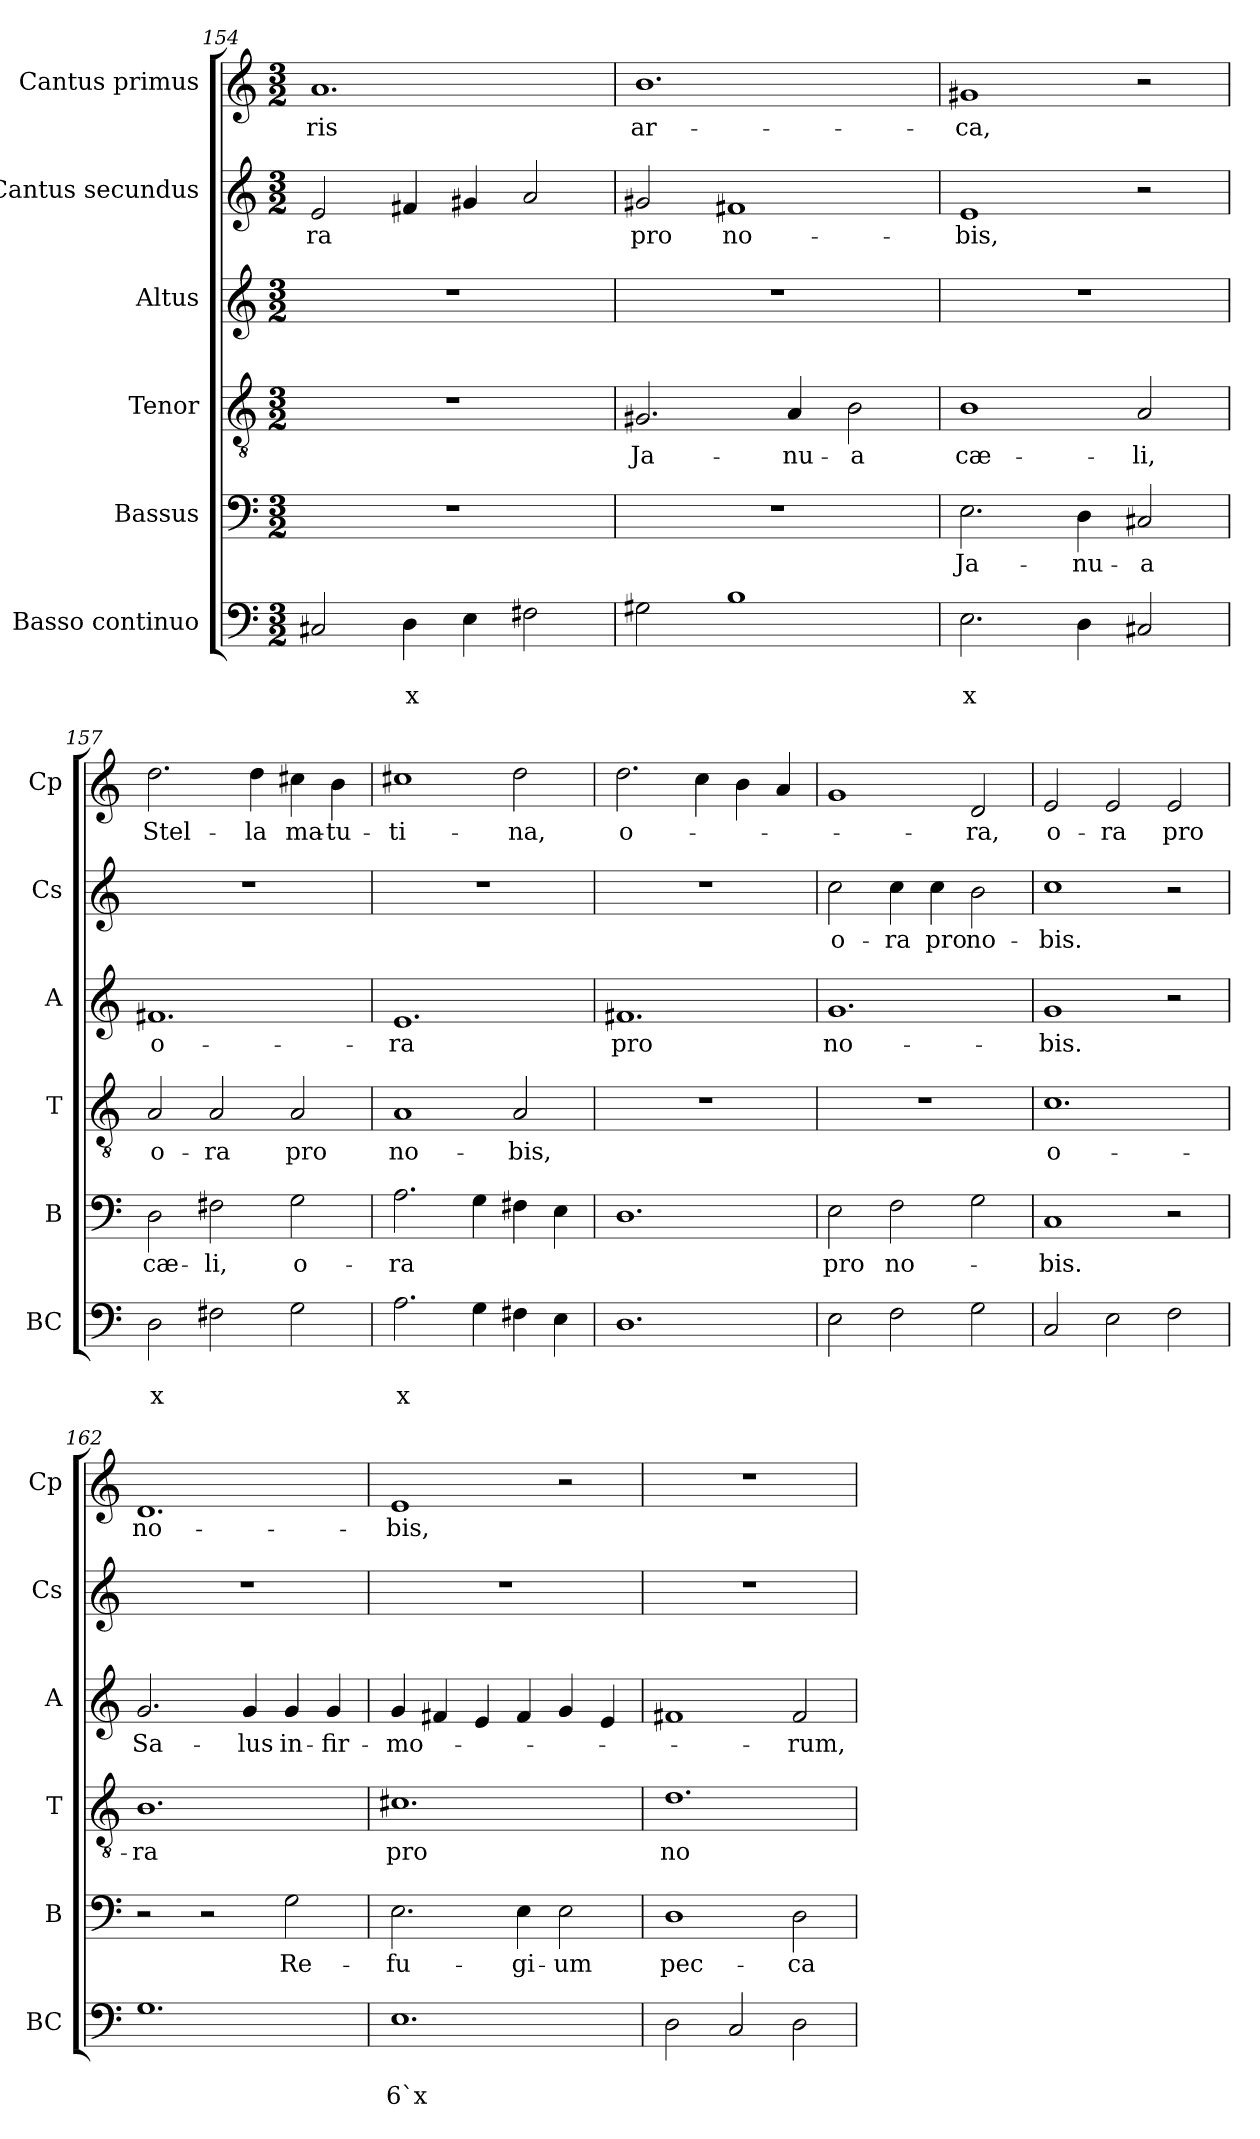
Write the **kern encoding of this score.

**kern	**text	**text	**kern	**text	**kern	**text	**kern	**text	**kern	**text	**kern	**text
*part6	*part6	*part6	*part5	*part5	*part4	*part4	*part3	*part3	*part2	*part2	*part1	*part1
*staff6	*staff6	*staff6	*staff5	*staff5	*staff4	*staff4	*staff3	*staff3	*staff2	*staff2	*staff1	*staff1
*I"Basso continuo	*	*	*I"Bassus	*	*I"Tenor	*	*I"Altus	*	*I"Cantus  secundus	*	*I"Cantus primus	*
*I'BC	*	*	*I'B	*	*I'T	*	*I'A	*	*I'Cs	*	*I'Cp	*
*clefF4	*	*	*clefF4	*	*clefGv2	*	*clefG2	*	*clefG2	*	*clefG2	*
*k[]	*	*	*k[]	*	*k[]	*	*k[]	*	*k[]	*	*k[]	*
*C:	*	*	*C:	*	*C:	*	*C:	*	*C:	*	*C:	*
*M3/2	*	*	*M3/2	*	*M3/2	*	*M3/2	*	*M3/2	*	*M3/2	*
=154	=154	=154	=154	=154	=154	=154	=154	=154	=154	=154	=154	=154
!	!	!	!	!	!	!	!	!	!	!LO:LY:b	!	!LO:LY:b
2C#X/	.	.	1.r	.	1.r	.	1.r	.	2e/	-ra	1.a	-ris
!	!	!LO:LY:b	!	!	!	!	!	!	!	!	!	!
4D\	.	x	.	.	.	.	.	.	4f#X/	.	.	.
4E\	.	.	.	.	.	.	.	.	4g#X/	.	.	.
2F#X\	.	.	.	.	.	.	.	.	2a/	.	.	.
!!LO:LB:g=z
=155	=155	=155	=155	=155	=155	=155	=155	=155	=155	=155	=155	=155
!	!	!	!	!	!	!LO:LY:b	!	!	!	!LO:LY:b	!	!LO:LY:b
2G#X\	.	.	1.r	.	2.G#X/	Ja-	1.r	.	2g#X/	pro	1.b	ar-
!	!	!	!	!	!	!	!	!	!	!LO:LY:b	!	!
1B	.	.	.	.	.	.	.	.	1f#X	no-	.	.
!	!	!	!	!	!	!LO:LY:b	!	!	!	!	!	!
.	.	.	.	.	4A/	-nu-	.	.	.	.	.	.
!	!	!	!	!	!	!LO:LY:b	!	!	!	!	!	!
.	.	.	.	.	2B\	-a	.	.	.	.	.	.
=156	=156	=156	=156	=156	=156	=156	=156	=156	=156	=156	=156	=156
!	!	!LO:LY:b	!	!LO:LY:b	!	!LO:LY:b	!	!	!	!LO:LY:b	!	!LO:LY:b
2.E\	.	x	2.E\	Ja-	1B	cæ-	1.r	.	1e	-bis,	1g#X	-ca,
!	!	!	!	!LO:LY:b	!	!	!	!	!	!	!	!
4D\	.	.	4D\	-nu-	.	.	.	.	.	.	.	.
!	!	!	!	!LO:LY:b	!	!LO:LY:b	!	!	!	!	!	!
2C#X/	.	.	2C#X/	-a	2A/	-li,	.	.	2r	.	2r	.
=157	=157	=157	=157	=157	=157	=157	=157	=157	=157	=157	=157	=157
!	!	!LO:LY:b	!	!LO:LY:b	!	!LO:LY:b	!	!LO:LY:b	!	!	!	!LO:LY:b
2D\	.	x	2D\	cæ-	2A/	o-	1.f#X	o-	1.r	.	2.dd\	Stel-
!	!	!	!	!LO:LY:b	!	!LO:LY:b	!	!	!	!	!	!
2F#X\	.	.	2F#X\	-li,	2A/	-ra	.	.	.	.	.	.
!	!	!	!	!	!	!	!	!	!	!	!	!LO:LY:b
.	.	.	.	.	.	.	.	.	.	.	4dd\	-la
!	!	!	!	!LO:LY:b	!	!LO:LY:b	!	!	!	!	!	!LO:LY:b
2G\	.	.	2G\	o-	2A/	pro	.	.	.	.	4cc#X\	ma-
!	!	!	!	!	!	!	!	!	!	!	!	!LO:LY:b
.	.	.	.	.	.	.	.	.	.	.	4b\	-tu-
=158	=158	=158	=158	=158	=158	=158	=158	=158	=158	=158	=158	=158
!	!	!LO:LY:b	!	!LO:LY:b	!	!LO:LY:b	!	!LO:LY:b	!	!	!	!LO:LY:b
2.A\	.	x	2.A\	-ra	1A	no-	1.e	-ra	1.r	.	1cc#X	-ti-
4G\	.	.	4G\	.	.	.	.	.	.	.	.	.
!	!	!	!	!	!	!LO:LY:b	!	!	!	!	!	!LO:LY:b
4F#X\	.	.	4F#X\	.	2A/	-bis,	.	.	.	.	2dd\	-na,
4E\	.	.	4E\	.	.	.	.	.	.	.	.	.
=159	=159	=159	=159	=159	=159	=159	=159	=159	=159	=159	=159	=159
!	!	!	!	!	!	!	!	!LO:LY:b	!	!	!	!LO:LY:b
1.D	.	.	1.D	.	1.r	.	1.f#X	pro	1.r	.	2.dd\	o-
.	.	.	.	.	.	.	.	.	.	.	4cc\	.
.	.	.	.	.	.	.	.	.	.	.	4b\	.
.	.	.	.	.	.	.	.	.	.	.	4a/	.
=160	=160	=160	=160	=160	=160	=160	=160	=160	=160	=160	=160	=160
!	!	!	!	!LO:LY:b	!	!	!	!LO:LY:b	!	!LO:LY:b	!	!
2E\	.	.	2E\	pro	1.r	.	1.g	no-	2cc\	o-	1g	.
!	!	!	!	!LO:LY:b	!	!	!	!	!	!LO:LY:b	!	!
2F\	.	.	2F\	no-	.	.	.	.	4cc\	-ra	.	.
!	!	!	!	!	!	!	!	!	!	!LO:LY:b	!	!
.	.	.	.	.	.	.	.	.	4cc\	pro	.	.
!	!	!	!	!	!	!	!	!	!	!LO:LY:b	!	!LO:LY:b
2G\	.	.	2G\	.	.	.	.	.	2b\	no-	2d/	-ra,
=161	=161	=161	=161	=161	=161	=161	=161	=161	=161	=161	=161	=161
!	!	!	!	!LO:LY:b	!	!LO:LY:b	!	!LO:LY:b	!	!LO:LY:b	!	!LO:LY:b
2C/	.	.	1C	-bis.	1.c	o-	1g	-bis.	1cc	-bis.	2e/	o-
!	!	!	!	!	!	!	!	!	!	!	!	!LO:LY:b
2E\	.	.	.	.	.	.	.	.	.	.	2e/	-ra
!	!	!	!	!	!	!	!	!	!	!	!	!LO:LY:b
2F\	.	.	2r	.	.	.	2r	.	2r	.	2e/	pro
!!LO:PB:g=z
=162	=162	=162	=162	=162	=162	=162	=162	=162	=162	=162	=162	=162
!	!	!	!	!	!	!LO:LY:b	!	!LO:LY:b	!	!	!	!LO:LY:b
1.G	.	.	2r	.	1.B	-ra	2.g/	Sa-	1.r	.	1.d	no-
.	.	.	2r	.	.	.	.	.	.	.	.	.
!	!	!	!	!	!	!	!	!LO:LY:b	!	!	!	!
.	.	.	.	.	.	.	4g/	-lus	.	.	.	.
!	!	!	!	!LO:LY:b	!	!	!	!LO:LY:b	!	!	!	!
.	.	.	2G\	Re-	.	.	4g/	in-	.	.	.	.
!	!	!	!	!	!	!	!	!LO:LY:b	!	!	!	!
.	.	.	.	.	.	.	4g/	-fir-	.	.	.	.
=163	=163	=163	=163	=163	=163	=163	=163	=163	=163	=163	=163	=163
!	!	!LO:LY:b	!	!LO:LY:b	!	!LO:LY:b	!	!LO:LY:b	!	!	!	!LO:LY:b
1.E	.	6`x	2.E\	-fu-	1.c#X	pro	4g/	-mo-	1.r	.	1e	-bis,
.	.	.	.	.	.	.	4f#X/	.	.	.	.	.
.	.	.	.	.	.	.	4e/	.	.	.	.	.
!	!	!	!	!LO:LY:b	!	!	!	!	!	!	!	!
.	.	.	4E\	-gi-	.	.	4f#/	.	.	.	.	.
!	!	!	!	!LO:LY:b	!	!	!	!	!	!	!	!
.	.	.	2E\	-um	.	.	4g/	.	.	.	2r	.
.	.	.	.	.	.	.	4e/	.	.	.	.	.
=164	=164	=164	=164	=164	=164	=164	=164	=164	=164	=164	=164	=164
!	!	!	!	!LO:LY:b	!	!LO:LY:b	!	!	!	!	!	!
2D\	.	.	1D	pec-	1.d	no-	1f#X	.	1.r	.	1.r	.
2C/	.	.	.	.	.	.	.	.	.	.	.	.
!	!	!	!	!LO:LY:b	!	!	!	!LO:LY:b	!	!	!	!
2D\	.	.	2D\	-ca-	.	.	2f#/	-rum,	.	.	.	.
=	=	=	=	=	=	=	=	=	=	=	=	=
*-	*-	*-	*-	*-	*-	*-	*-	*-	*-	*-	*-	*-
